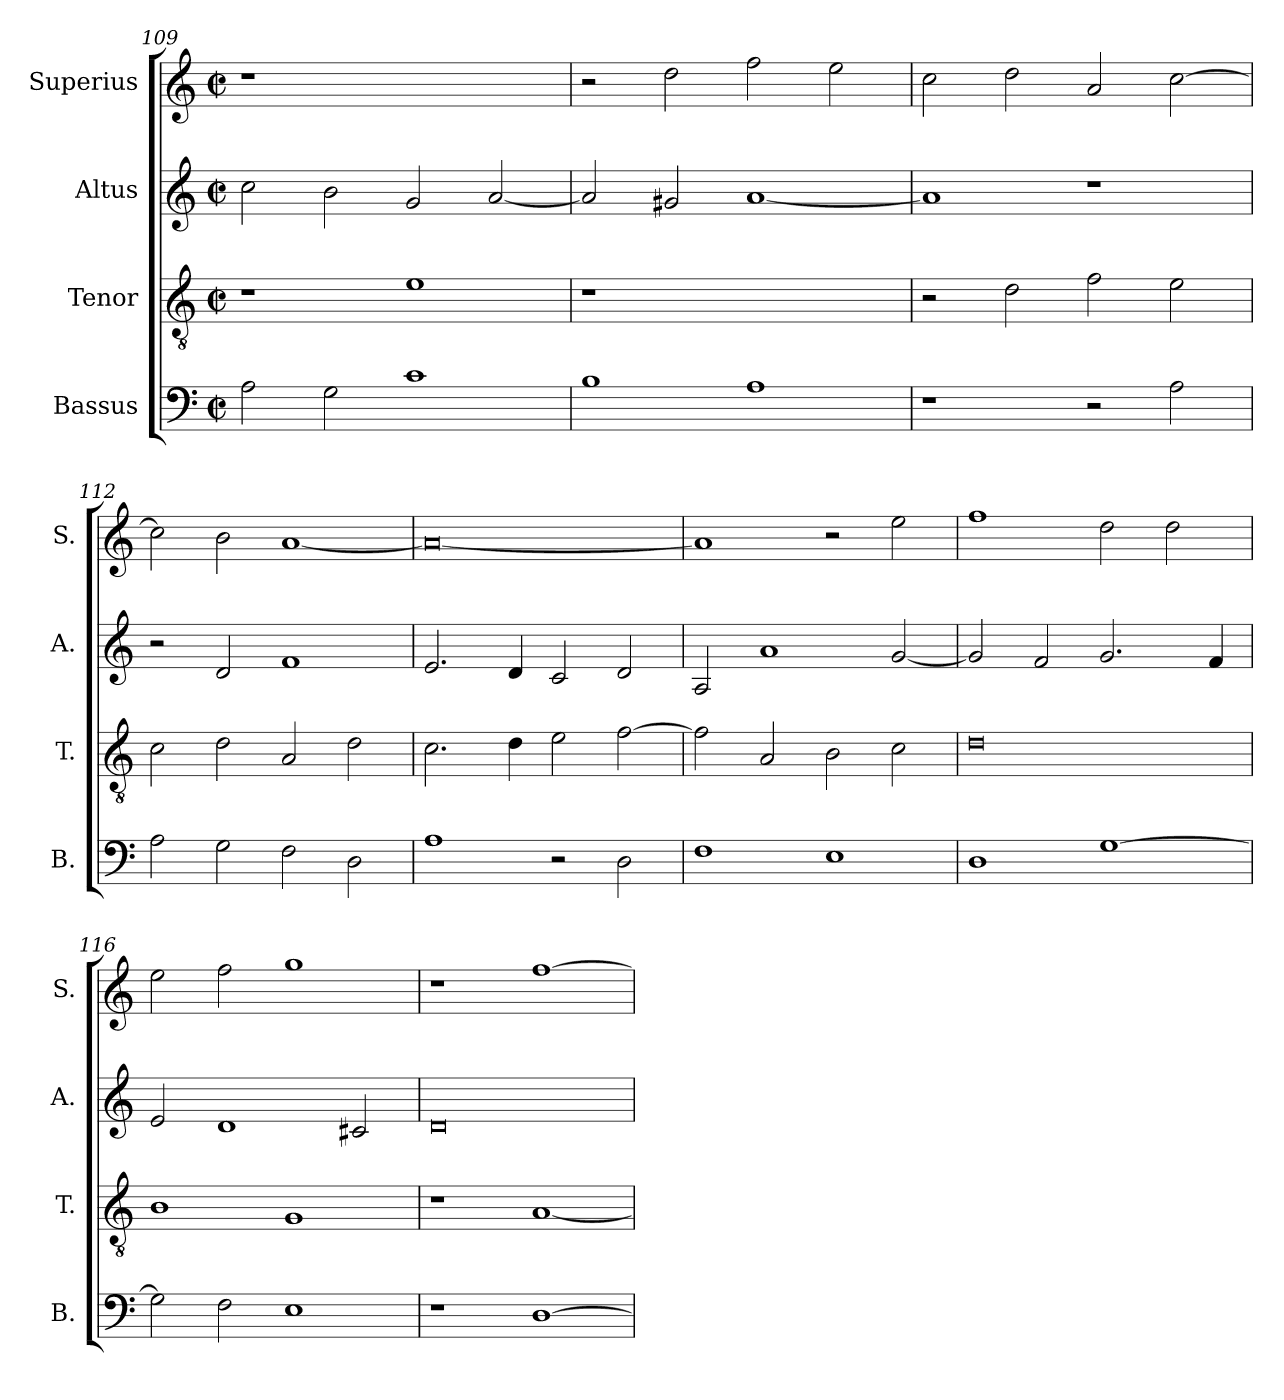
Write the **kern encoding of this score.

**kern	**kern	**kern	**kern
*part4	*part3	*part2	*part1
*staff4	*staff3	*staff2	*staff1
*I"Bassus	*I"Tenor	*I"Altus	*I"Superius
*I'B.	*I'T.	*I'A.	*I'S.
*clefF4	*clefGv2	*clefG2	*clefG2
*	*ITrd7c12	*	*
*k[]	*k[]	*k[]	*k[]
*C:	*C:	*C:	*C:
*M2/2	*M2/2	*M2/2	*M2/2
*met(c|)	*met(c|)	*met(c|)	*met(c|)
=109	=109	=109	=109
!	!	!	!LO:N:vis=1
2Ai\	1r	2cci\	1r
2Gi\	.	2bi\	.
1ci	1Ei	2gi/	1ryy
.	.	[<2ai/	.
=110	=110	=110	=110
!	!LO:N:vis=1	!	!
1Bi	1r	2ai/]	2r
.	.	2g#Xi/	2ddi\
1Ai	1ryy	[<1ai	2ffi\
.	.	.	2eei\
!!LO:LB:g=z
=111	=111	=111	=111
1r	2r	1ai]	2cci\
.	2Di\	.	2ddi\
2r	2Fi\	1r	2ai/
2Ai\	2Ei\	.	[>2cci\
=112	=112	=112	=112
2Ai\	2Ci\	2r	2cci\]
2Gi\	2Di\	2di/	2bi\
2Fi\	2AAi/	1fi	[<1ai
2Di\	2Di\	.	.
=113	=113	=113	=113
1Ai	2.Ci\	2.ei/	0ai_<
.	4Di\	4di/	.
2r	2Ei\	2ci/	.
2Di\	[>2Fi\	2di/	.
=114	=114	=114	=114
1Fi	2Fi\]	2Ai/	1ai]
.	2AAi/	1ai	.
1Ei	2BBi\	.	2r
.	2Ci\	[<2gi/	2eei\
=115	=115	=115	=115
1Di	0Di	2gi/]	1ffi
.	.	2fi/	.
[>1Gi	.	2.gi/	2ddi\
.	.	.	2ddi\
.	.	4fi/	.
!!LO:PB:g=z
=116	=116	=116	=116
2Gi\]	1BBi	2ei/	2eei\
2Fi\	.	1di	2ffi\
1Ei	1GGi	.	1ggi
.	.	2c#Xi/	.
=117	=117	=117	=117
1r	1r	0di	1r
[>1Di	[<1AAi	.	[>1ffi
=	=	=	=
*-	*-	*-	*-
